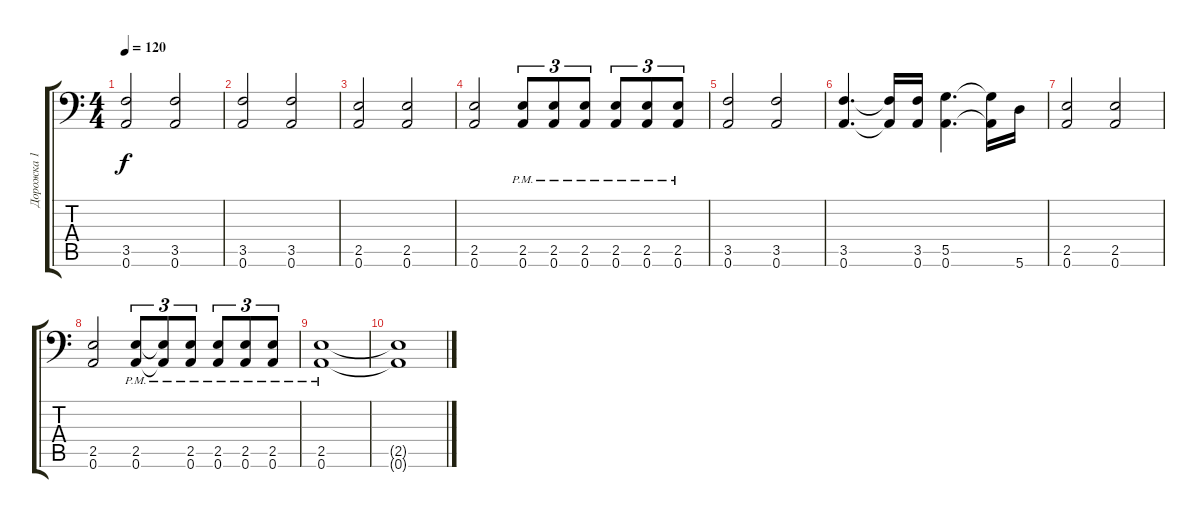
\track ("Дорожка 1" "Дорожка 1") {instrument distortionguitar}
\staff {score tabs}
\tuning (A3 E3 C3 G2 D2 A1) {hide}
\ts (4 4)
\tempo 120
\clef f4
\ks c
(3.5 0.6).2{dy f} (3.5 0.6).2 |
(3.5 0.6).2 (3.5 0.6).2 |
(2.5 0.6).2 (2.5 0.6).2 |
(2.5 0.6).2 (2.5{pm} 0.6).8{tu (3 2)} (2.5{pm} 0.6{pm}).8{tu (3 2)} (2.5{pm} 0.6{pm}).8{tu (3 2)} (2.5{pm} 0.6{pm}).8{tu (3 2)} (2.5{pm} 0.6{pm}).8{tu (3 2)} (2.5{pm} 0.6{pm}).8{tu (3 2)} |
(3.5 0.6).2 (3.5 0.6).2 |
(3.5 0.6).4{d} (3.5{t} 0.6{t}).16 (3.5 0.6).16 (5.5 0.6).4{d} (5.5{t} 0.6{t}).16 5.6.16 |
(2.5 0.6).2 (2.5 0.6).2 |
(2.5 0.6).2 (2.5{pm} 0.6).8{tu (3 2)} (2.5{pm t} 0.6{pm t}).8{tu (3 2)} (2.5{pm} 0.6{pm}).8{tu (3 2)} (2.5{pm} 0.6{pm}).8{tu (3 2)} (2.5{pm} 0.6{pm}).8{tu (3 2)} (2.5{pm} 0.6{pm}).8{tu (3 2)} |
(2.5{pm} 0.6{pm}).1{volume 4} |
(2.5{t} 0.6{t}).1
